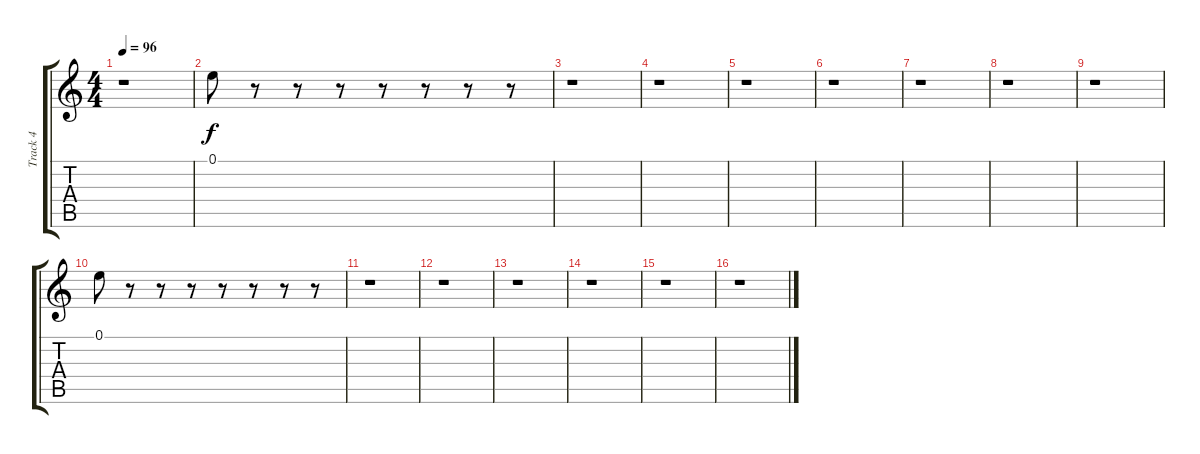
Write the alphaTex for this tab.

\track ("Track 4" "Track 4") {instrument acousticguitarsteel}
\staff {score tabs}
\tuning (E4 B3 G3 D3 A2 E2) {hide}
\ts (4 4)
\tempo 96
\clef g2
\ks c
r.1{dy ff} |
0.1.8{dy f} r.8 r.8 r.8 r.8 r.8 r.8 r.8 |
r.1 |
r.1 |
r.1 |
r.1 |
r.1 |
r.1 |
r.1 |
0.1.8 r.8 r.8 r.8 r.8 r.8 r.8 r.8 |
r.1 |
r.1 |
r.1 |
r.1 |
r.1 |
r.1
